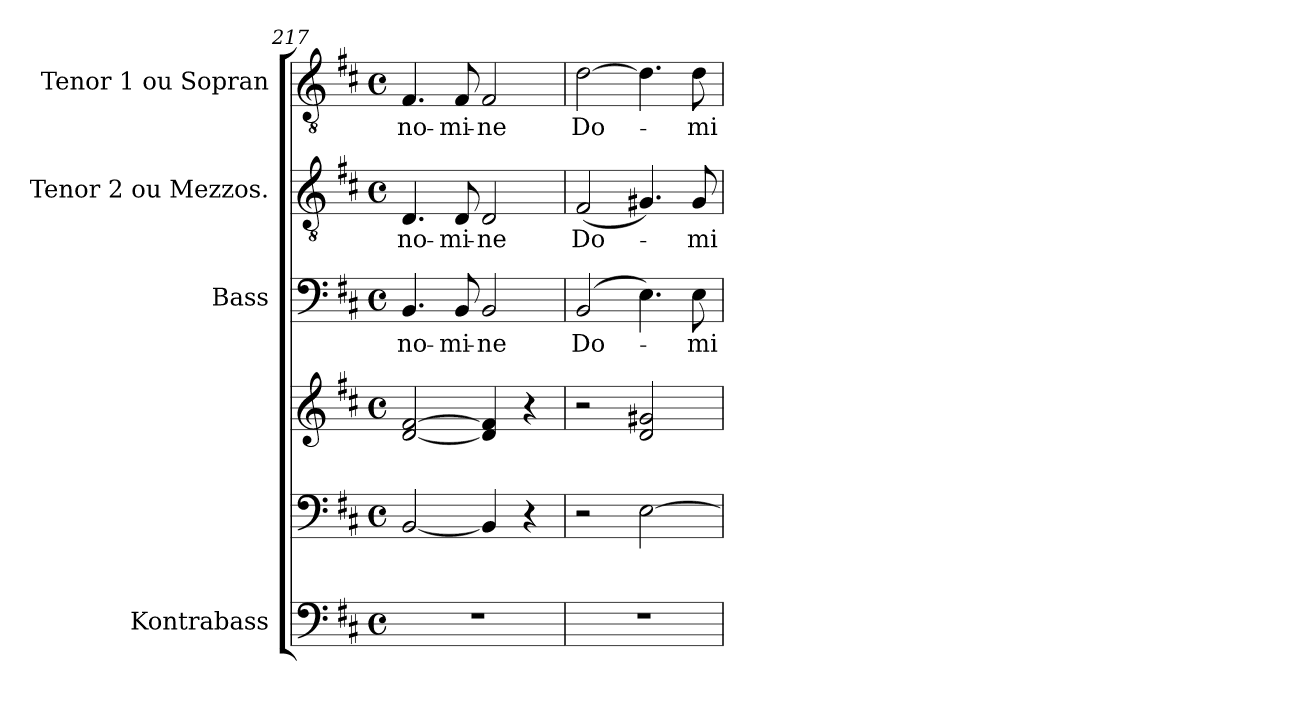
**kern	**kern	**kern	**kern	**text	**kern	**text	**kern	**text
*part5	*part4	*part4	*part3	*part3	*part2	*part2	*part1	*part1
*staff6	*staff5	*staff4	*staff3	*staff3	*staff2	*staff2	*staff1	*staff1
*I"Kontrabass	*	*	*I"Bass	*	*I"Tenor 2 ou Mezzos.	*	*I"Tenor 1 ou Sopran	*
*I'Kb.	*	*	*	*	*	*	*	*
*clefF4	*clefF4	*clefG2	*clefF4	*	*clefGv2	*	*clefGv2	*
*ITrd7c12	*	*	*	*	*	*	*	*
*k[f#c#]	*k[f#c#]	*k[f#c#]	*k[f#c#]	*	*k[f#c#]	*	*k[f#c#]	*
*D:	*D:	*D:	*D:	*	*D:	*	*D:	*
*M4/4	*M4/4	*M4/4	*M4/4	*	*M4/4	*	*M4/4	*
*met(c)	*met(c)	*met(c)	*met(c)	*	*met(c)	*	*met(c)	*
=217	=217	=217	=217	=217	=217	=217	=217	=217
!	!	!	!	!LO:LY:b	!	!LO:LY:b	!	!LO:LY:b
1r	[2BB/	[2d/ [2f#/	4.BB/	no-	4.D/	no-	4.F#/	no-
!	!	!	!	!LO:LY:b	!	!LO:LY:b	!	!LO:LY:b
.	.	.	8BB/	-mi-	8D/	-mi-	8F#/	-mi-
!	!	!	!	!LO:LY:b	!	!LO:LY:b	!	!LO:LY:b
.	4BB/]	4d/] 4f#/]	2BB/	-ne	2D/	-ne	2F#/	-ne
.	4r	4r	.	.	.	.	.	.
=218	=218	=218	=218	=218	=218	=218	=218	=218
!	!	!	!	!LO:LY:b	!	!LO:LY:b	!	!LO:LY:b
1r	2r	2r	(2BB/	Do-	(<2F#/	Do-	[2d\	Do-
.	[2E\	2d/ 2g#X/	4.E\)	.	4.G#X/)	.	4.d\]	.
!	!	!	!	!LO:LY:b	!	!LO:LY:b	!	!LO:LY:b
.	.	.	8E\	-mi-	8G#/	-mi-	8d\	-mi-
=	=	=	=	=	=	=	=	=
*-	*-	*-	*-	*-	*-	*-	*-	*-
